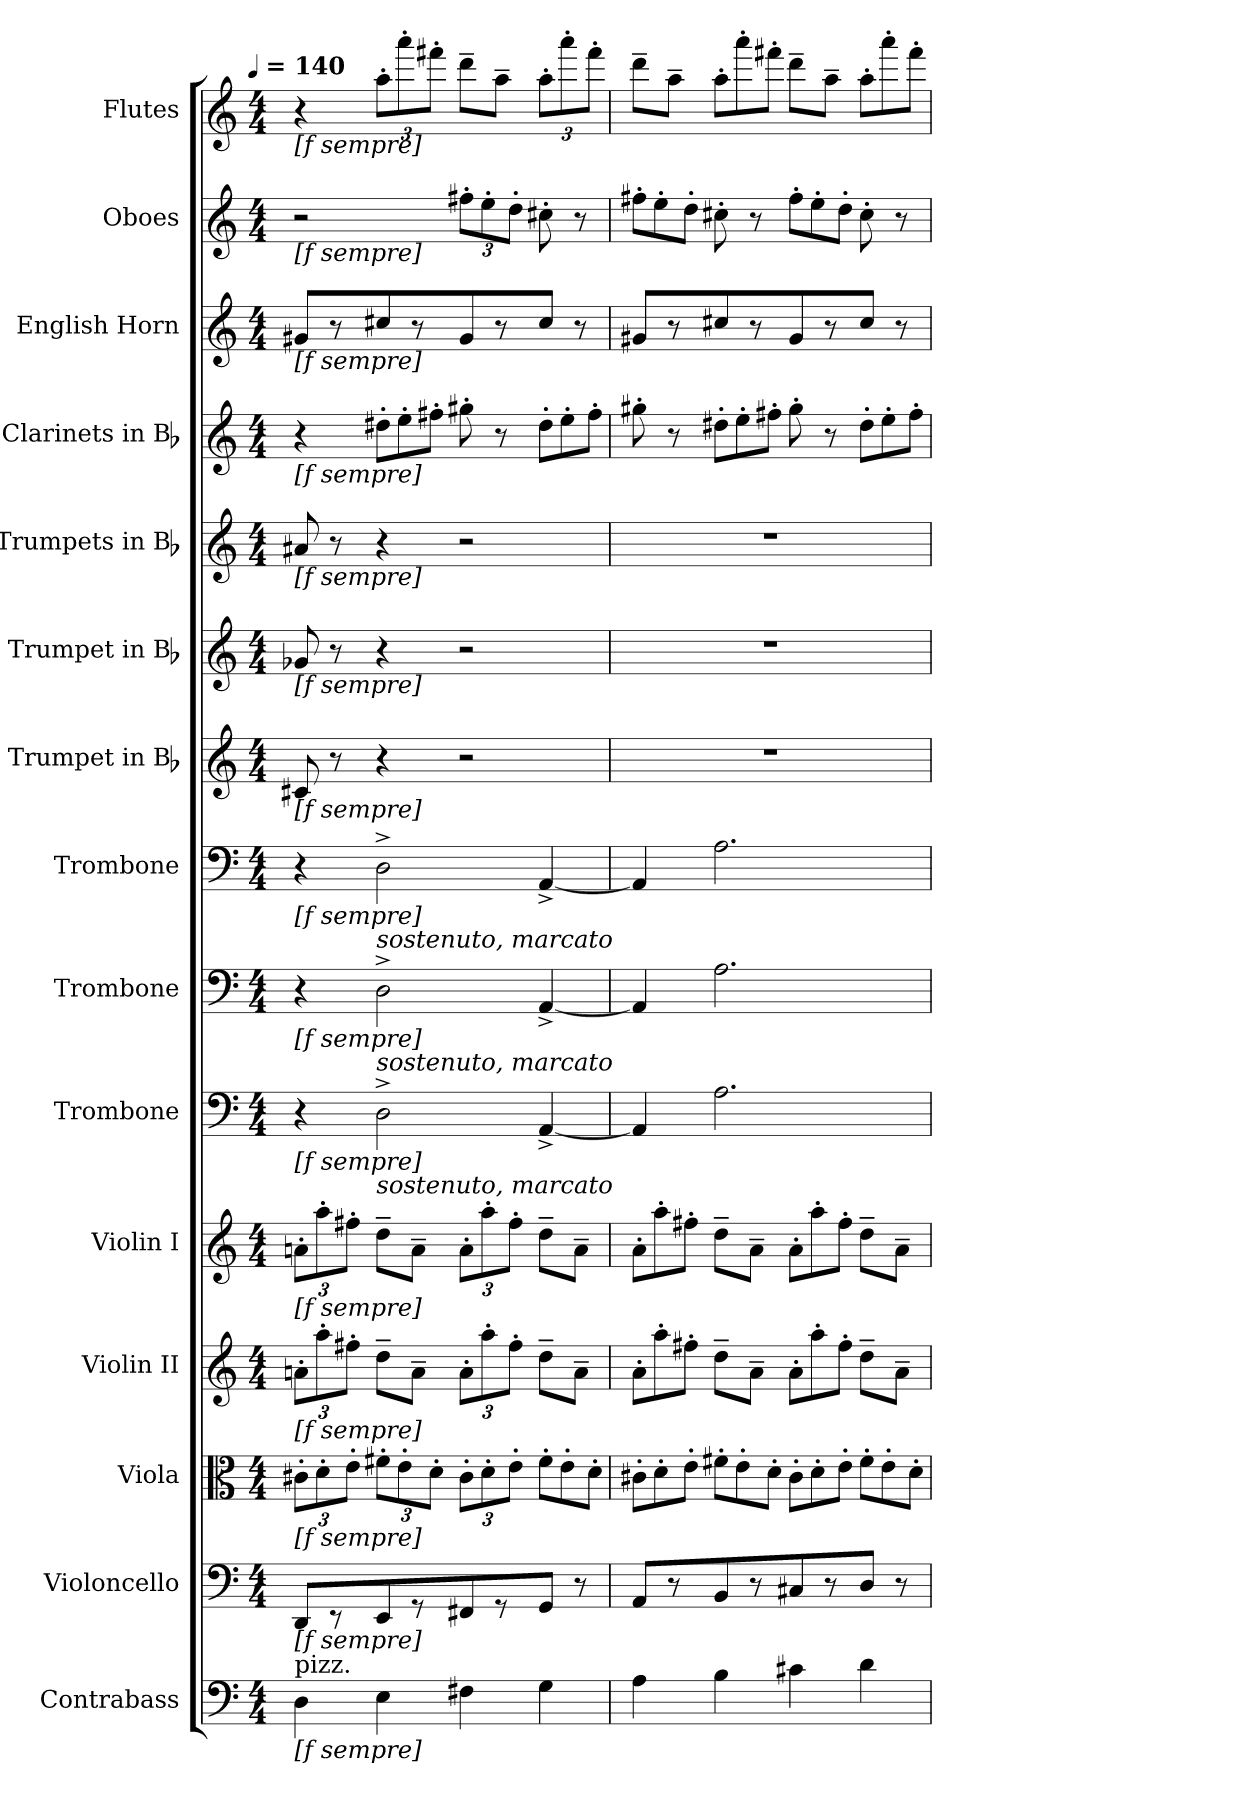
**kern	**kern	**kern	**kern	**kern	**kern	**kern	**kern	**kern	**kern	**kern	**kern	**kern	**kern	**kern
*part15	*part14	*part13	*part12	*part11	*part10	*part9	*part8	*part7	*part6	*part5	*part4	*part3	*part2	*part1
*staff15	*staff14	*staff13	*staff12	*staff11	*staff10	*staff9	*staff8	*staff7	*staff6	*staff5	*staff4	*staff3	*staff2	*staff1
*I"Contrabass	*I"Violoncello	*I"Viola	*I"Violin II	*I"Violin I	*I"Trombone	*I"Trombone	*I"Trombone	*I"Trumpet in Bb	*I"Trumpet in Bb	*I"Trumpets in Bb	*I"Clarinets in Bb	*I"English Horn	*I"Oboes	*I"Flutes
*I'Cb.	*I'Vc.	*I'Vla.	*I'Vln. II	*I'Vln. I	*I'Tbn.	*I'Tbn.	*I'Tbn.	*I'Tpt.	*I'Tpt.	*I'Tpt.	*I'Cl.	*I'E.H.	*I'Ob.	*I'Fl.
*clefF4	*clefF4	*clefC3	*clefG2	*clefG2	*clefF4	*clefF4	*clefF4	*clefG2	*clefG2	*clefG2	*clefG2	*clefG2	*clefG2	*clefG2
*	*	*	*	*	*	*	*	*ITrd1c2	*ITrd1c2	*ITrd1c2	*ITrd1c2	*ITrd4c7	*	*
*k[]	*k[]	*k[]	*k[]	*k[]	*k[]	*k[]	*k[]	*k[b-e-]	*k[b-e-]	*k[b-e-]	*k[b-e-]	*k[b-]	*k[]	*k[]
!!LO:TX:omd:t=[quarter] = 140
*M4/4	*M4/4	*M4/4	*M4/4	*M4/4	*M4/4	*M4/4	*M4/4	*M4/4	*M4/4	*M4/4	*M4/4	*M4/4	*M4/4	*M4/4
*MM140	*MM140	*MM140	*MM140	*MM140	*MM140	*MM140	*MM140	*MM140	*MM140	*MM140	*MM140	*MM140	*MM140	*MM140
=1	=1	=1	=1	=1	=1	=1	=1	=1	=1	=1	=1	=1	=1	=1
!	!	!	!	!	!	!	!	!	!	!	!	!	!	!LO:TX:b:t=[f sempre]
!	!	!	!	!	!	!	!	!	!	!	!	!	!LO:TX:b:t=[f sempre]	!
!	!	!	!	!	!	!	!	!	!	!	!	!LO:TX:b:t=[f sempre]	!	!
!	!	!	!	!	!	!	!	!	!	!	!LO:TX:b:t=[f sempre]	!	!	!
!	!	!	!	!	!	!	!	!	!	!LO:TX:b:t=[f sempre]	!	!	!	!
!	!	!	!	!	!	!	!	!	!LO:TX:b:t=[f sempre]	!	!	!	!	!
!	!	!	!	!	!	!	!	!LO:TX:b:t=[f sempre]	!	!	!	!	!	!
!	!	!	!	!	!	!	!LO:TX:b:t=[f sempre]	!	!	!	!	!	!	!
!	!	!	!	!	!	!LO:TX:b:t=[f sempre]	!	!	!	!	!	!	!	!
!	!	!	!	!	!LO:TX:b:t=[f sempre]	!	!	!	!	!	!	!	!	!
!	!	!	!	!LO:TX:b:t=[f sempre]	!	!	!	!	!	!	!	!	!	!
!	!	!	!LO:TX:b:t=[f sempre]	!	!	!	!	!	!	!	!	!	!	!
!	!	!LO:TX:b:t=[f sempre]	!	!	!	!	!	!	!	!	!	!	!	!
!	!LO:TX:b:t=[f sempre]	!	!	!	!	!	!	!	!	!	!	!	!	!
!LO:TX:b:t=[f sempre]	!	!	!	!	!	!	!	!	!	!	!	!	!	!
!LO:TX:a:t=pizz.	!	!	!	!	!	!	!	!	!	!	!	!	!	!
4D	8DDL	12c#X'L	12an'L	12an'L	4r	4r	4r	8Bn	8f-X	8g#X	4r	8c#XL	2r	4r
.	.	12d'	12aa'	12aa'	.	.	.	.	.	.	.	.	.	.
.	8r	.	.	.	.	.	.	8r	8r	8r	.	8r	.	.
.	.	12e'J	12ff#X'J	12ff#X'J	.	.	.	.	.	.	.	.	.	.
*	*	*	*	*	*	*	*	*	*	*	*Xtuplet	*	*	*
!	!	!	!	!	!	!	!LO:TX:b:i:t=sostenuto, marcato	!	!	!	!	!	!	!
!	!	!	!	!	!	!LO:TX:b:i:t=sostenuto, marcato	!	!	!	!	!	!	!	!
!	!	!	!	!	!LO:TX:b:i:t=sostenuto, marcato	!	!	!	!	!	!	!	!	!
4E	8EE	12f#X'L	8dd~L	8dd~L	2D^	2D^	2D^	4r	4r	4r	12cc#X'L	8f#X	.	12aa'L
.	.	12e'	.	.	.	.	.	.	.	.	12dd'	.	.	12aaa'
.	8r	.	8a~J	8a~J	.	.	.	.	.	.	.	8r	.	.
.	.	12d'J	.	.	.	.	.	.	.	.	12een'J	.	.	12fff#X'J
4F#X	8FF#X	12c#'L	12a'L	12a'L	.	.	.	2r	2r	2r	8ff#X'	8c#	12ff#X'L	8ddd~L
.	.	12d'	12aa'	12aa'	.	.	.	.	.	.	.	.	12ee'	.
.	8r	.	.	.	.	.	.	.	.	.	8r	8r	.	8aa~J
.	.	12e'J	12ff#'J	12ff#'J	.	.	.	.	.	.	.	.	12dd'J	.
*	*	*Xtuplet	*	*	*	*	*	*	*	*	*	*	*	*
4G	8GGJ	12f#'L	8dd~L	8dd~L	[4AA^	[4AA^	[4AA^	.	.	.	12cc#'L	8f#J	8cc#X'	12aa'L
.	.	12e'	.	.	.	.	.	.	.	.	12dd'	.	.	12aaa'
.	8r	.	8a~J	8a~J	.	.	.	.	.	.	.	8r	8r	.
.	.	12d'J	.	.	.	.	.	.	.	.	12ee'J	.	.	12fff#'J
=2	=2	=2	=2	=2	=2	=2	=2	=2	=2	=2	=2	=2	=2	=2
*	*	*	*Xtuplet	*Xtuplet	*	*	*	*	*	*	*	*	*Xtuplet	*
4A	8AAL	12c#X'L	12a'L	12a'L	4AA]	4AA]	4AA]	1r	1r	1r	8ff#X'	8c#XL	12ff#X'L	8ddd~L
.	.	12d'	12aa'	12aa'	.	.	.	.	.	.	.	.	12ee'	.
.	8r	.	.	.	.	.	.	.	.	.	8r	8r	.	8aa~J
.	.	12e'J	12ff#X'J	12ff#X'J	.	.	.	.	.	.	.	.	12dd'J	.
*	*	*	*	*	*	*	*	*	*	*	*	*	*	*Xtuplet
4B	8BB	12f#X'L	8dd~L	8dd~L	2.A	2.A	2.A	.	.	.	12cc#X'L	8f#X	8cc#X'	12aa'L
.	.	12e'	.	.	.	.	.	.	.	.	12dd'	.	.	12aaa'
.	8r	.	8a~J	8a~J	.	.	.	.	.	.	.	8r	8r	.
.	.	12d'J	.	.	.	.	.	.	.	.	12een'J	.	.	12fff#X'J
4c#X	8C#X	12c#'L	12a'L	12a'L	.	.	.	.	.	.	8ff#'	8c#	12ff#'L	8ddd~L
.	.	12d'	12aa'	12aa'	.	.	.	.	.	.	.	.	12ee'	.
.	8r	.	.	.	.	.	.	.	.	.	8r	8r	.	8aa~J
.	.	12e'J	12ff#'J	12ff#'J	.	.	.	.	.	.	.	.	12dd'J	.
4d	8DJ	12f#'L	8dd~L	8dd~L	.	.	.	.	.	.	12cc#'L	8f#J	8cc#'	12aa'L
.	.	12e'	.	.	.	.	.	.	.	.	12dd'	.	.	12aaa'
.	8r	.	8a~J	8a~J	.	.	.	.	.	.	.	8r	8r	.
.	.	12d'J	.	.	.	.	.	.	.	.	12ee'J	.	.	12fff#'J
=	=	=	=	=	=	=	=	=	=	=	=	=	=	=
*-	*-	*-	*-	*-	*-	*-	*-	*-	*-	*-	*-	*-	*-	*-
